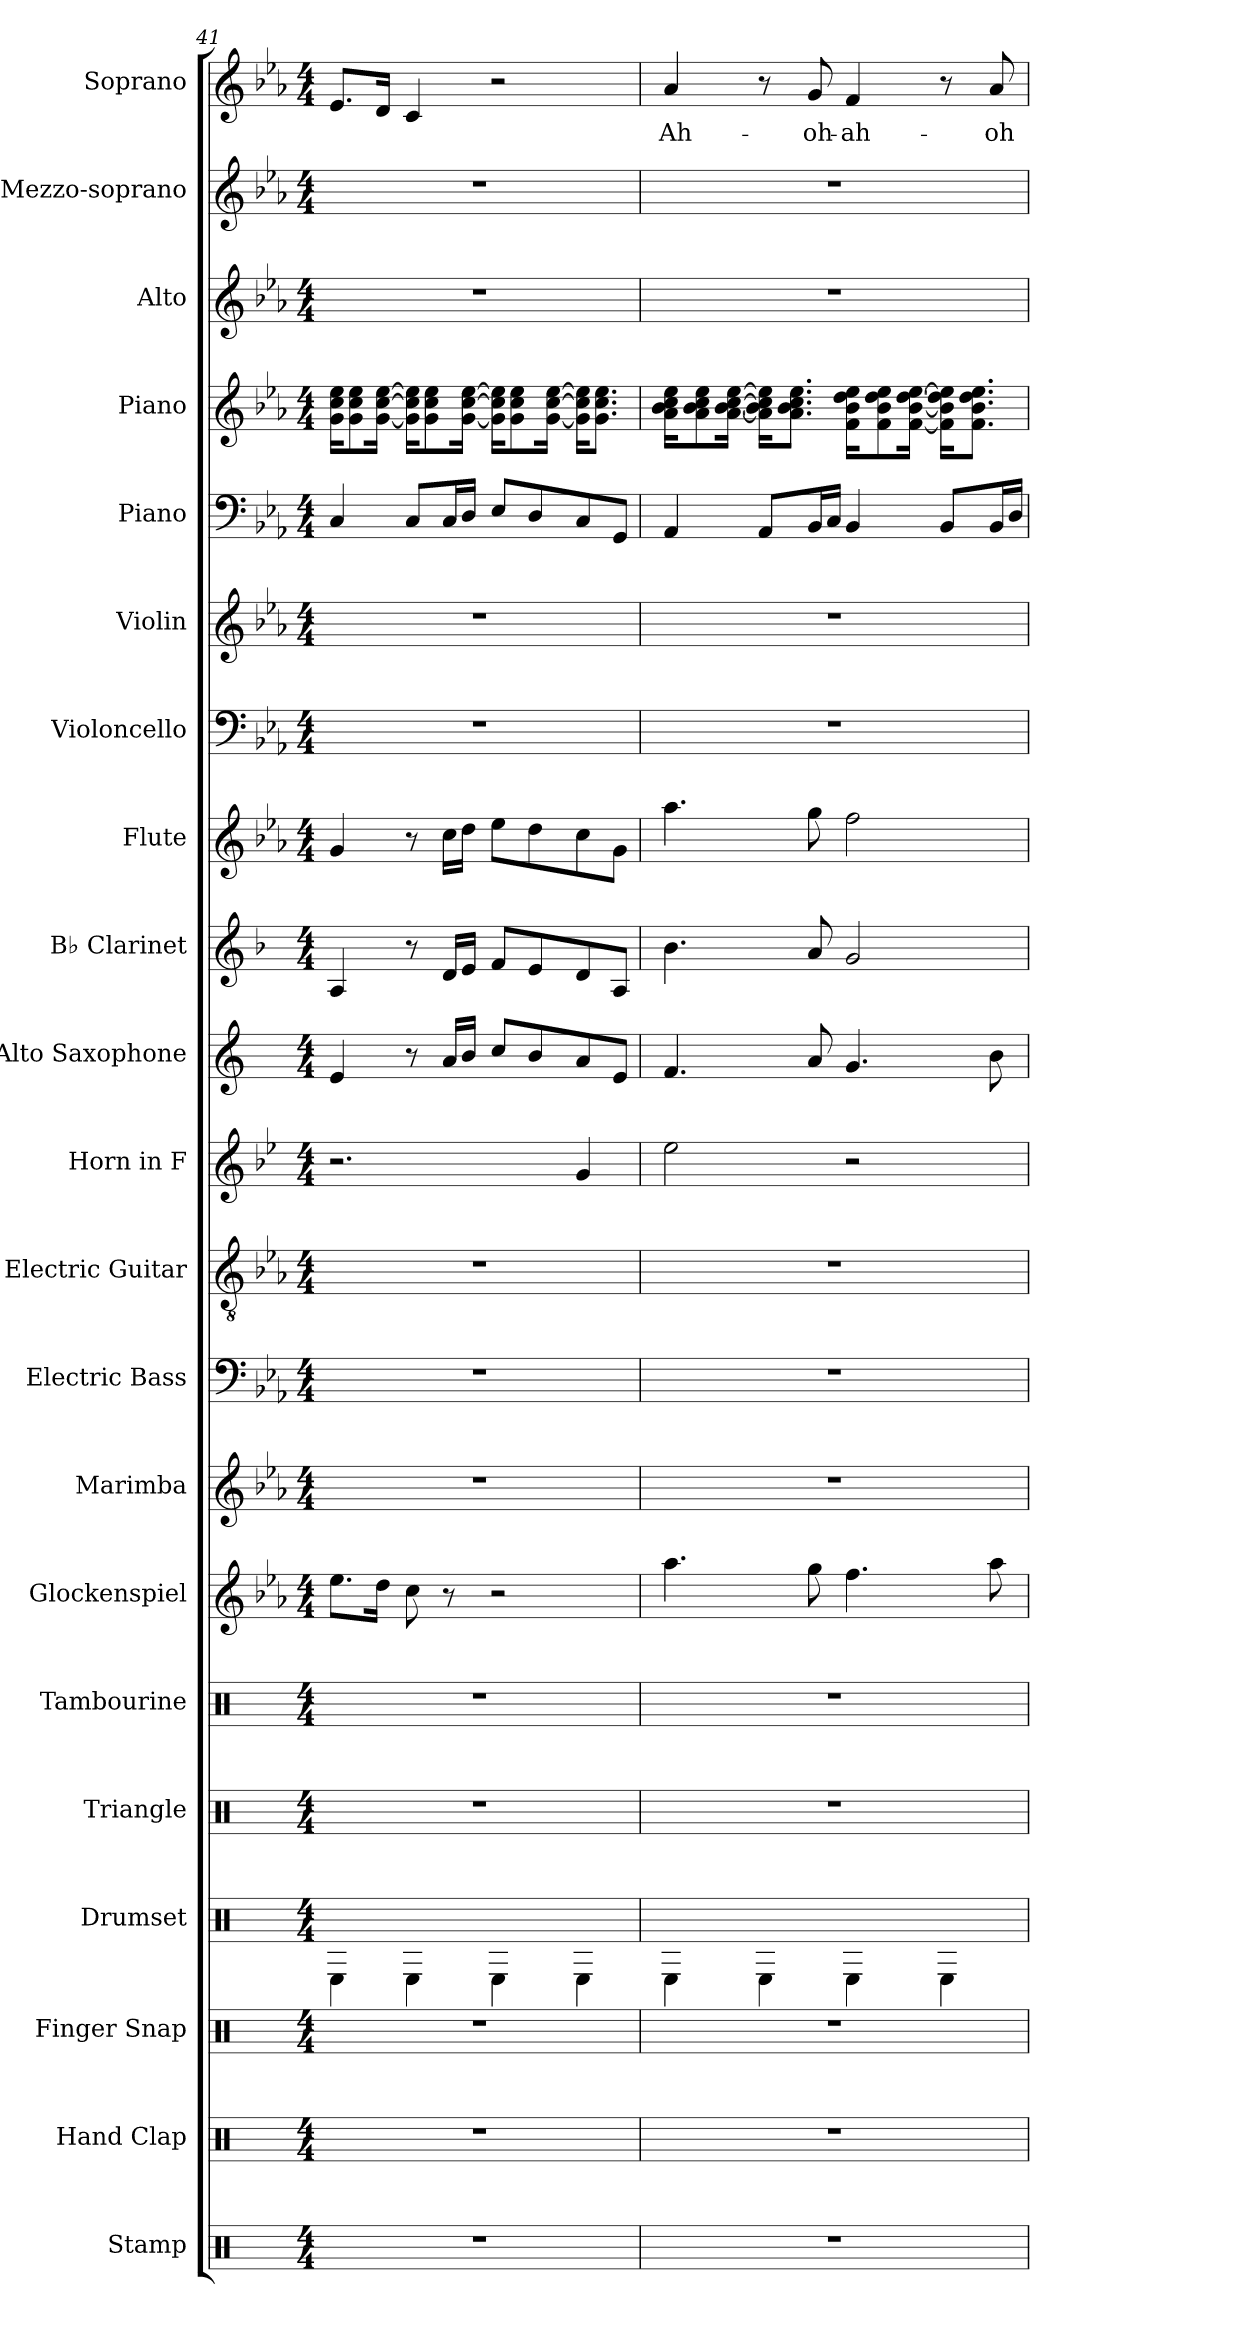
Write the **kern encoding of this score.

**kern	**kern	**kern	**kern	**kern	**kern	**kern	**kern	**kern	**kern	**kern	**kern	**kern	**kern	**kern	**kern	**kern	**kern	**kern	**kern	**kern	**text
*part21	*part20	*part19	*part18	*part17	*part16	*part15	*part14	*part13	*part12	*part11	*part10	*part9	*part8	*part7	*part6	*part5	*part4	*part3	*part2	*part1	*part1
*staff21	*staff20	*staff19	*staff18	*staff17	*staff16	*staff15	*staff14	*staff13	*staff12	*staff11	*staff10	*staff9	*staff8	*staff7	*staff6	*staff5	*staff4	*staff3	*staff2	*staff1	*staff1
*I"Stamp	*I"Hand Clap	*I"Finger Snap	*I"Drumset	*I"Triangle	*I"Tambourine	*I"Glockenspiel	*I"Marimba	*I"Electric Bass	*I"Electric Guitar	*I"Horn in F	*I"Alto Saxophone	*I"B♭ Clarinet	*I"Flute	*I"Violoncello	*I"Violin	*I"Piano	*I"Piano	*I"Alto	*I"Mezzo-soprano	*I"Soprano	*
*I'Sta.	*I'Hd. Clp.	*I'Fi. Sna.	*I'D. Set	*I'Trgl.	*I'Tamb.	*I'Glock.	*I'Mrm.	*I'El. B.	*I'El. Guit.	*	*I'A. Sax.	*I'B♭ Cl.	*I'Fl.	*I'Vc.	*I'Vln.	*I'Pno.	*I'Pno.	*I'A.	*I'Mzs.	*I'S.	*
!!LO:PB:g=z
*clefX	*clefX	*clefX	*clefX	*clefX	*clefX	*clefG2	*clefG2	*clefF4	*clefGv2	*clefG2	*clefG2	*clefG2	*clefG2	*clefF4	*clefG2	*clefF4	*clefG2	*clefG2	*clefG2	*clefG2	*
*	*	*	*	*	*	*ITrd-14c-24	*	*ITrd7c12	*	*ITrd4c7	*ITrd5c9	*ITrd1c2	*	*	*	*	*	*	*	*	*
*k[]	*k[]	*k[]	*k[]	*k[]	*k[]	*k[b-e-a-]	*k[b-e-a-]	*k[b-e-a-]	*k[b-e-a-]	*k[b-e-a-]	*k[b-e-a-]	*k[b-e-a-]	*k[b-e-a-]	*k[b-e-a-]	*k[b-e-a-]	*k[b-e-a-]	*k[b-e-a-]	*k[b-e-a-]	*k[b-e-a-]	*k[b-e-a-]	*
*M4/4	*M4/4	*M4/4	*M4/4	*M4/4	*M4/4	*M4/4	*M4/4	*M4/4	*M4/4	*M4/4	*M4/4	*M4/4	*M4/4	*M4/4	*M4/4	*M4/4	*M4/4	*M4/4	*M4/4	*M4/4	*
=41	=41	=41	=41	=41	=41	=41	=41	=41	=41	=41	=41	=41	=41	=41	=41	=41	=41	=41	=41	=41	=41
1r	1r	1r	4RE\	1r	1r	8.eeee-\L	1r	1r	1r	2.r	4G/	4G/	4g/	1r	1r	4C/	16g\ 16cc\ 16ee-\KL	1r	1r	8.e-/L	.
.	.	.	.	.	.	.	.	.	.	.	.	.	.	.	.	.	8g\ 8cc\ 8ee-\	.	.	.	.
.	.	.	.	.	.	16dddd\Jk	.	.	.	.	.	.	.	.	.	.	[16g\ [16cc\ [16ee-\Jk	.	.	16d/Jk	.
.	.	.	4RE\	.	.	8cccc\	.	.	.	.	8r	8r	8r	.	.	8C/L	16g\] 16cc\] 16ee-\]KL	.	.	4c/	.
.	.	.	.	.	.	.	.	.	.	.	.	.	.	.	.	.	8g\ 8cc\ 8ee-\	.	.	.	.
.	.	.	.	.	.	8r	.	.	.	.	16c/LL	16c/LL	16cc\LL	.	.	16C/L	.	.	.	.	.
.	.	.	.	.	.	.	.	.	.	.	16d/JJ	16d/JJ	16dd\JJ	.	.	16D/JJ	[16g\ [16cc\ [16ee-\Jk	.	.	.	.
.	.	.	4RE\	.	.	2r	.	.	.	.	8e-/L	8e-/L	8ee-\L	.	.	8E-/L	16g\] 16cc\] 16ee-\]KL	.	.	2r	.
.	.	.	.	.	.	.	.	.	.	.	.	.	.	.	.	.	8g\ 8cc\ 8ee-\	.	.	.	.
.	.	.	.	.	.	.	.	.	.	.	8d/	8d/	8dd\	.	.	8D/	.	.	.	.	.
.	.	.	.	.	.	.	.	.	.	.	.	.	.	.	.	.	[16g\ [16cc\ [16ee-\Jk	.	.	.	.
.	.	.	4RE\	.	.	.	.	.	.	4c/	8c/	8c/	8cc\	.	.	8C/	16g\] 16cc\] 16ee-\]KL	.	.	.	.
.	.	.	.	.	.	.	.	.	.	.	.	.	.	.	.	.	8.g\ 8.cc\ 8.ee-\J	.	.	.	.
.	.	.	.	.	.	.	.	.	.	.	8G/J	8G/J	8g\J	.	.	8GG/J	.	.	.	.	.
=42	=42	=42	=42	=42	=42	=42	=42	=42	=42	=42	=42	=42	=42	=42	=42	=42	=42	=42	=42	=42	=42
!	!	!	!	!	!	!	!	!	!	!	!	!	!	!	!	!	!	!	!	!	!LO:LY:b
1r	1r	1r	4RE\	1r	1r	4.aaaa-\	1r	1r	1r	2a-\	4.A-/	4.a-\	4.aa-\	1r	1r	4AA-/	16a-\ 16b-\ 16cc\ 16ee-\KL	1r	1r	4a-/	Ah-
.	.	.	.	.	.	.	.	.	.	.	.	.	.	.	.	.	8a-\ 8b-\ 8cc\ 8ee-\	.	.	.	.
.	.	.	.	.	.	.	.	.	.	.	.	.	.	.	.	.	[16a-\ [16b-\ [16cc\ [16ee-\Jk	.	.	.	.
.	.	.	4RE\	.	.	.	.	.	.	.	.	.	.	.	.	8AA-/L	16a-\] 16b-\] 16cc\] 16ee-\]KL	.	.	8r	.
.	.	.	.	.	.	.	.	.	.	.	.	.	.	.	.	.	8.a-\ 8.b-\ 8.cc\ 8.ee-\J	.	.	.	.
!	!	!	!	!	!	!	!	!	!	!	!	!	!	!	!	!	!	!	!	!	!LO:LY:b
.	.	.	.	.	.	8gggg\	.	.	.	.	8c/	8g/	8gg\	.	.	16BB-/L	.	.	.	8g/	-oh-
.	.	.	.	.	.	.	.	.	.	.	.	.	.	.	.	16C/JJ	.	.	.	.	.
!	!	!	!	!	!	!	!	!	!	!	!	!	!	!	!	!	!	!	!	!	!LO:LY:b
.	.	.	4RE\	.	.	4.ffff\	.	.	.	2r	4.B-/	2f/	2ff\	.	.	4BB-/	16f\ 16b-\ 16dd\ 16ee-\KL	.	.	4f/	-ah-
.	.	.	.	.	.	.	.	.	.	.	.	.	.	.	.	.	8f\ 8b-\ 8dd\ 8ee-\	.	.	.	.
.	.	.	.	.	.	.	.	.	.	.	.	.	.	.	.	.	[16f\ [16b-\ [16dd\ [16ee-\Jk	.	.	.	.
.	.	.	4RE\	.	.	.	.	.	.	.	.	.	.	.	.	8BB-/L	16f\] 16b-\] 16dd\] 16ee-\]KL	.	.	8r	.
.	.	.	.	.	.	.	.	.	.	.	.	.	.	.	.	.	8.f\ 8.b-\ 8.dd\ 8.ee-\J	.	.	.	.
!	!	!	!	!	!	!	!	!	!	!	!	!	!	!	!	!	!	!	!	!	!LO:LY:b
.	.	.	.	.	.	8aaaa-\	.	.	.	.	8d\	.	.	.	.	16BB-/L	.	.	.	8a-/	-oh-
.	.	.	.	.	.	.	.	.	.	.	.	.	.	.	.	16D/JJ	.	.	.	.	.
=	=	=	=	=	=	=	=	=	=	=	=	=	=	=	=	=	=	=	=	=	=
*-	*-	*-	*-	*-	*-	*-	*-	*-	*-	*-	*-	*-	*-	*-	*-	*-	*-	*-	*-	*-	*-
